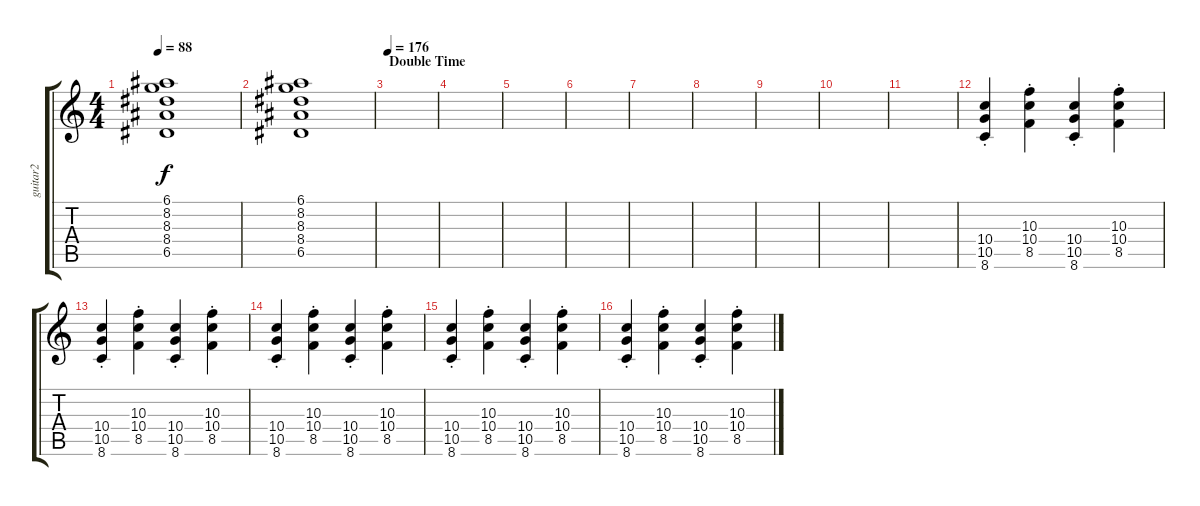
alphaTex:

\track ("guitar2" "guitar2") {instrument distortionguitar}
\staff {score tabs}
\tuning (E4 B3 G3 D3 A2 E2) {hide}
\ts (4 4)
\tempo 88
\clef g2
\ks c
(6.1 8.2 8.3 8.4 6.5).1{dy f} |
(6.1 8.2 8.3 8.4 6.5).1 |
\section ("" "Double Time")
\tempo 176
|
|
|
|
|
|
|
|
|
(10.4{st} 10.5{st} 8.6{st}).4 (10.3{st} 10.4{st} 8.5{st}).4 (10.4{st} 10.5{st} 8.6{st}).4 (10.3{st} 10.4{st} 8.5{st}).4 |
(10.4{st} 10.5{st} 8.6{st}).4 (10.3{st} 10.4{st} 8.5{st}).4 (10.4{st} 10.5{st} 8.6{st}).4 (10.3{st} 10.4{st} 8.5{st}).4 |
(10.4{st} 10.5{st} 8.6{st}).4 (10.3{st} 10.4{st} 8.5{st}).4 (10.4{st} 10.5{st} 8.6{st}).4 (10.3{st} 10.4{st} 8.5{st}).4 |
(10.4{st} 10.5{st} 8.6{st}).4 (10.3{st} 10.4{st} 8.5{st}).4 (10.4{st} 10.5{st} 8.6{st}).4 (10.3{st} 10.4{st} 8.5{st}).4 |
(10.4{st} 10.5{st} 8.6{st}).4 (10.3{st} 10.4{st} 8.5{st}).4 (10.4{st} 10.5{st} 8.6{st}).4 (10.3{st} 10.4{st} 8.5{st}).4
